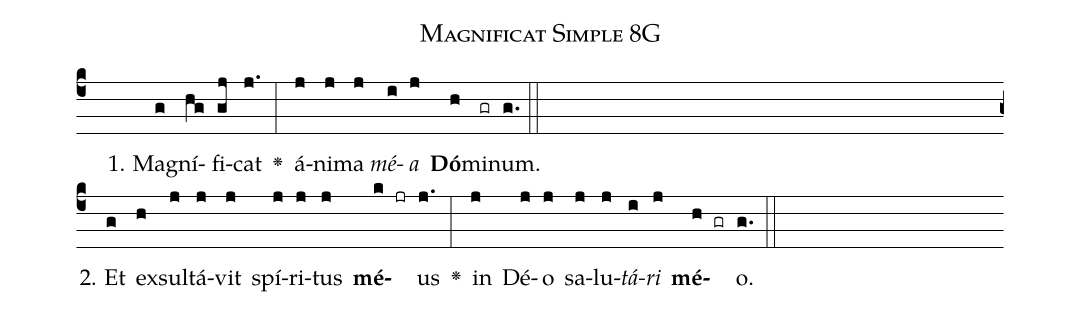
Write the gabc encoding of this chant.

name: Magnificat Simple 8G;
office-part: Magnificat;
%%
% The syntax in this part is called gabc. Please refer to http://home.gna.org/gregorio/gabc/#basis

(c4) ()() 1. Ma(g)gní(hg)fi(gj)cat(j.) <v>\greheightstar</v>(:) á(j)ni(j)ma(j)<i> mé</i>(i)<i>a</i>(j) <b>Dó</b>(h)mi(gr)num.(g.) (::Z)
2. Et(g) ex(h)sul(j)tá(j)vit(j) spí(j)ri(j)tus(j) <b>mé</b>(k jr)us(j.) <v>\greheightstar</v>(:) in(j) Dé(j)o(j) sa(j)lu(j)<i>tá</i>(i)<i>ri</i>(j) <b>mé</b>(h gr)o.(g.) (::)

%E(j) u(j) o(i) u(j) a(h) e.(gh..)

%Mediant of 1 accent
%Termination of 1 accent with 2 preperatory syllables
